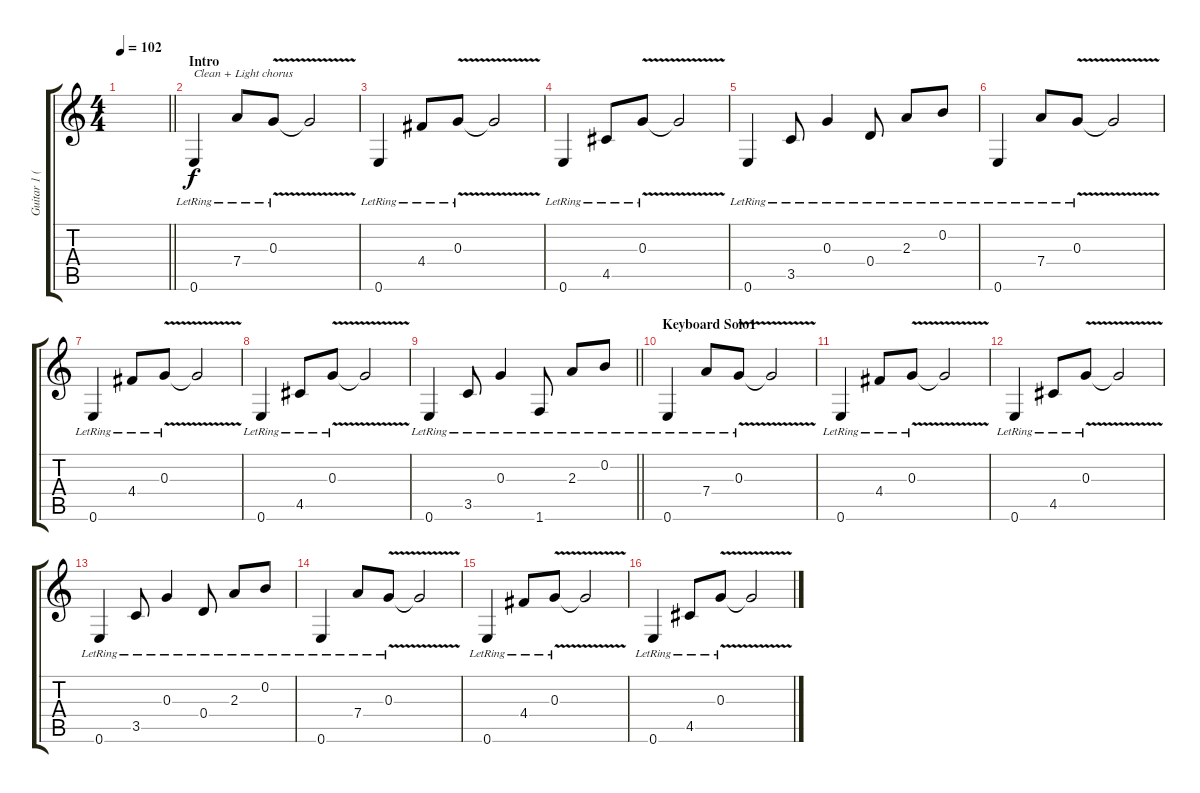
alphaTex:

\track ("Guitar 1 (Clean)" "Guitar 1 (") {instrument electricguitarclean}
\staff {score tabs}
\tuning (E4 B3 G3 D3 A2 E2) {hide}
\ts (4 4)
\tempo 102
\clef g2
\barLineRight lightlight
\ks c
|
\section ("" "Intro")
0.6{lr}.4{txt "Clean + Light chorus"} 7.4{lr}.8 0.3{v lr}.8 0.3{t}.2 |
0.6{lr}.4 4.4{lr}.8 0.3{v lr}.8 0.3{t}.2 |
0.6{lr}.4 4.5{lr}.8 0.3{v lr}.8 0.3{t}.2 |
0.6{lr}.4 3.5{lr}.8 0.3{lr}.4 0.4{lr}.8 2.3{lr}.8 0.2{lr}.8 |
0.6{lr}.4 7.4{lr}.8 0.3{v lr}.8 0.3{t}.2 |
0.6{lr}.4 4.4{lr}.8 0.3{v lr}.8 0.3{t}.2 |
0.6{lr}.4 4.5{lr}.8 0.3{v lr}.8 0.3{t}.2 |
\barLineRight lightlight
0.6{lr}.4 3.5{lr}.8 0.3{lr}.4 1.6{lr}.8 2.3{lr}.8 0.2{lr}.8 |
\section ("" "Keyboard Solo1")
0.6{lr}.4 7.4{lr}.8 0.3{v lr}.8 0.3{t}.2 |
0.6{lr}.4 4.4{lr}.8 0.3{v lr}.8 0.3{t}.2 |
0.6{lr}.4 4.5{lr}.8 0.3{v lr}.8 0.3{t}.2 |
0.6{lr}.4 3.5{lr}.8 0.3{lr}.4 0.4{lr}.8 2.3{lr}.8 0.2{lr}.8 |
0.6{lr}.4 7.4{lr}.8 0.3{v lr}.8 0.3{t}.2 |
0.6{lr}.4 4.4{lr}.8 0.3{v lr}.8 0.3{t}.2 |
0.6{lr}.4 4.5{lr}.8 0.3{v lr}.8 0.3{t}.2
